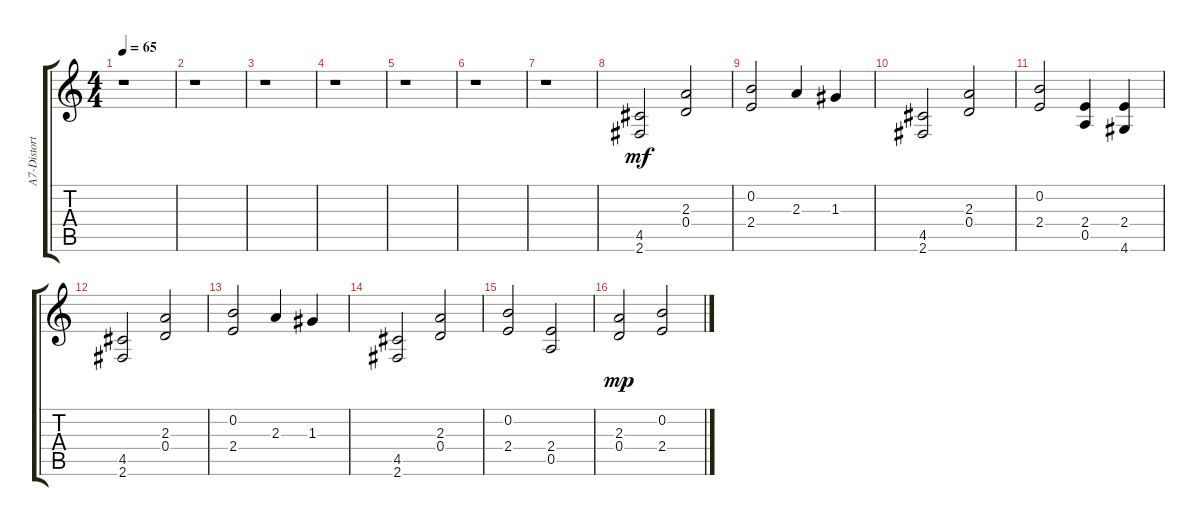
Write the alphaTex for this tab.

\track ("A7-DistortionGt" "A7-Distort") {instrument electricguitarclean}
\staff {score tabs}
\tuning (E4 B3 G3 D3 A2 E2) {hide}
\ts (4 4)
\tempo 65
\clef g2
\ks c
r.1{dy f} |
r.1 |
r.1 |
r.1 |
r.1 |
r.1 |
r.1 |
(4.5 2.6).2{dy mf} (2.3 0.4).2 |
(0.2 2.4).2 2.3.4 1.3.4 |
(4.5 2.6).2 (2.3 0.4).2 |
(0.2 2.4).2 (2.4 0.5).4 (2.4 4.6).4 |
(4.5 2.6).2 (2.3 0.4).2 |
(0.2 2.4).2 2.3.4 1.3.4 |
(4.5 2.6).2 (2.3 0.4).2 |
(0.2 2.4).2 (2.4 0.5).2 |
(2.3 0.4).2{dy mp} (0.2 2.4).2
